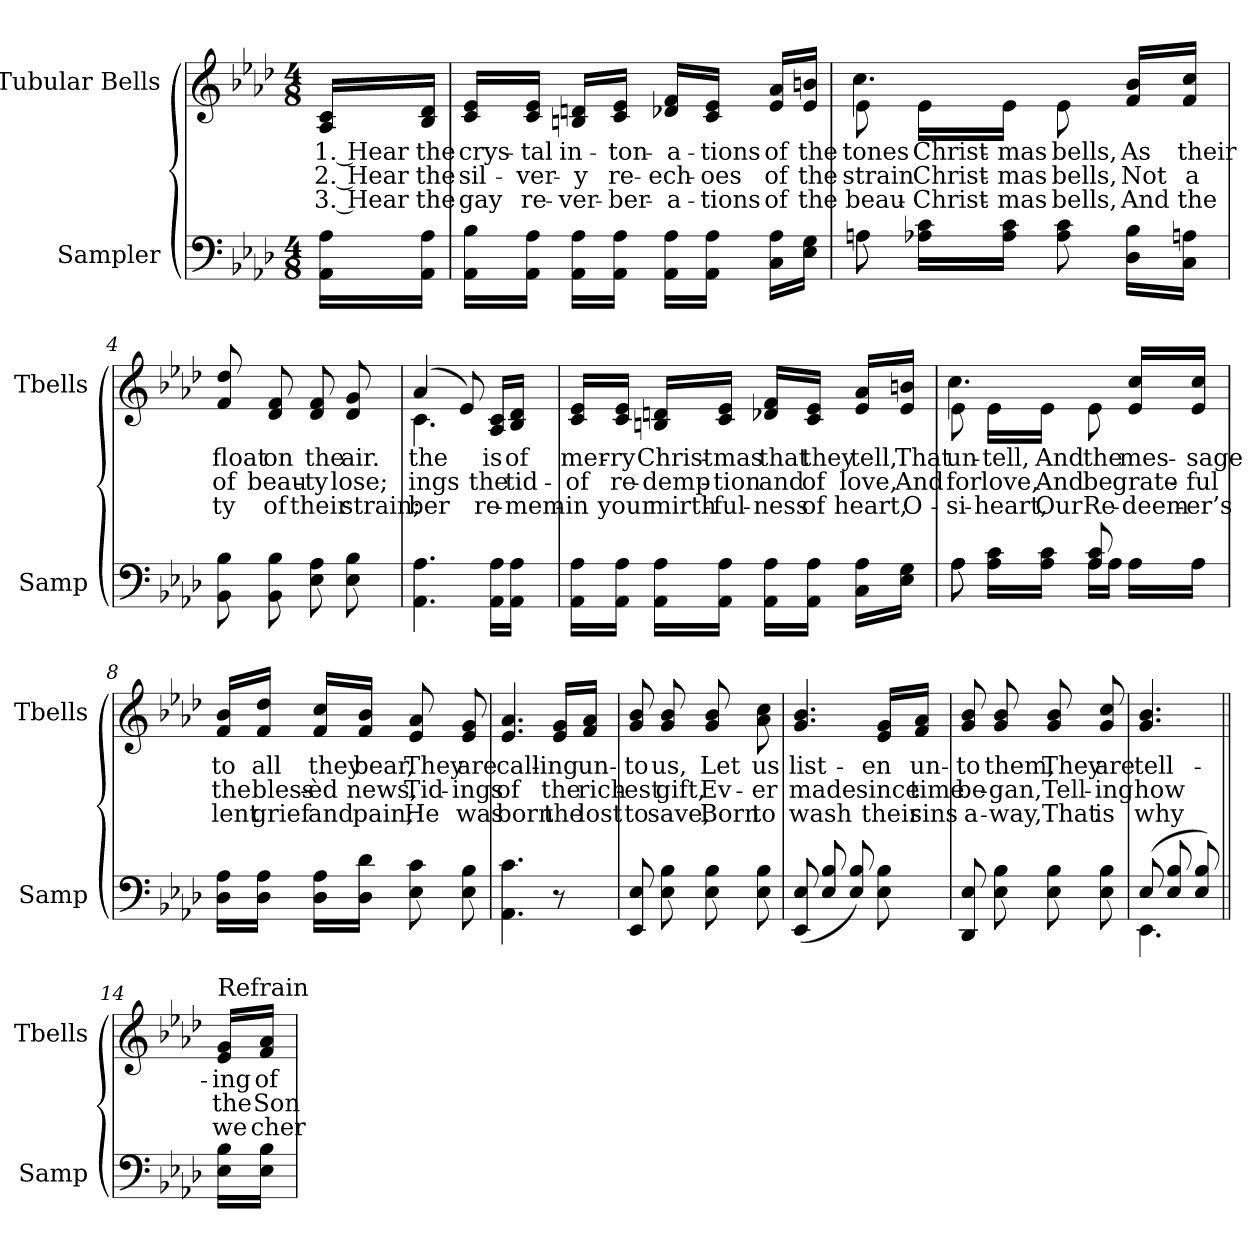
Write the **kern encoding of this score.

**kern	**kern	**text	**text	**text
*part2	*part1	*part1	*part1	*part1
*staff2	*staff1	*staff1	*staff1	*staff1
*I"Sampler	*I"Tubular Bells	*	*	*
*I'Samp	*I'Tbells	*	*	*
*clefF4	*clefG2	*	*	*
*k[b-e-a-d-]	*k[b-e-a-d-]	*	*	*
*A-:	*A-:	*	*	*
*M4/8	*M4/8	*	*	*
=1	=1	=1	=1	=1
16AA-\ 16A-\LL	16A-/ 16c/LL	1. Hear	2. Hear	3. Hear
16AA-\ 16A-\JJ	16B-/ 16d-/JJ	the	the	the
=2	=2	=2	=2	=2
16AA-\ 16B-\LL	16c/ 16e-/LL	crys-	sil-	gay
16AA-\ 16A-\JJ	16c/ 16e-/JJ	-tal	-ver-	re-
16AA-\ 16A-\LL	16Bn/ 16dn/LL	in-	-y	-ver-
16AA-\ 16A-\JJ	16c/ 16e-/JJ	-ton-	re-	-ber-
16AA-\ 16A-\LL	16d-X/ 16f/LL	-a-	-ech-	-a-
16AA-\ 16A-\JJ	16c/ 16e-/JJ	-tions	-oes	-tions
16C\ 16A-\LL	16e-/ 16a-/LL	of	of	of
16E-\ 16G\JJ	16e-/ 16b/JJ	the	the	the
=3	=3	=3	=3	=3
*^	*^	*	*	*
8A-\	8A	8e-\	4.cc	tones	strain	beau-
16A-\ 16c\LL	4.ryy	16e-\LL	.	Christ-	Christ-	Christ-
16A-\ 16c\JJ	.	16e-\JJ	.	-mas	-mas	-mas
8A- 8c	.	8e-\	.	bells,	bells,	bells,
16D-\ 16B-\LL	.	16f/ 16b-/LL	8ryy	As	Not	And
16C\ 16An\JJ	.	16f/ 16cc/JJ	.	their	a	the
*v	*v	*	*	*	*	*
*	*v	*v	*	*	*
=4	=4	=4	=4	=4
8BB- 8B-	8f 8dd-	float	of	-ty
8BB- 8B-	8d- 8f	on	beau-	of
8E- 8A-	8d- 8f	the	-ty	their
8E- 8B-	8d- 8g	air.	lose;	strain;
=5	=5	=5	=5	=5
*	*^	*	*	*
4.AA- 4.A-	(4a-/	4.c	the	-ings	-ber
.	8e-/)	.	.	.	.
16AA-\ 16A-\LL	16A-/ 16c/LL	8ryy	is	the	re-
16AA-\ 16A-\JJ	16B-/ 16d-/JJ	.	of	tid-	-mem-
*	*v	*v	*	*	*
=6	=6	=6	=6	=6
16AA-\ 16A-\LL	16c/ 16e-/LL	mer-	of	in
16AA-\ 16A-\JJ	16c/ 16e-/JJ	-ry	re-	your
16AA-\ 16A-\LL	16Bn/ 16dn/LL	Christ-	-demp-	mirth-
16AA-\ 16A-\JJ	16c/ 16e-/JJ	-mas	-tion	-ful-
16AA-\ 16A-\LL	16d-X/ 16f/LL	that	and	-ness
16AA-\ 16A-\JJ	16c/ 16e-/JJ	they	of	of
16C\ 16A-\LL	16e-/ 16a-/LL	tell,	love,	heart,
16E-\ 16G\JJ	16e-/ 16b/JJ	That	And	O-
=7	=7	=7	=7	=7
*^	*^	*	*	*
8A-\	8A-	8e-\	4.cc	un-	for	si-
16A-\ 16c\LL	8ryy	16e-\LL	.	tell,	love,	heart,
16A-\ 16c\JJ	.	16e-\JJ	.	And	And	Our
8A- 8c	16A-\LL	8e-\	.	the	be	Re-
.	16A-\JJ	.	.	.	.	.
16A-\LL	8ryy	16e-/ 16cc/LL	8ryy	mes-	grate-	-deem-
16A-\JJ	.	16e-/ 16cc/JJ	.	-sage	-ful	-er’s
*v	*v	*	*	*	*	*
*	*v	*v	*	*	*
=8	=8	=8	=8	=8
16D-\ 16A-\LL	16f/ 16b-/LL	-to	the	-lent
16D-\ 16A-\JJ	16f/ 16dd-/JJ	all	bless-	grief
16D-\ 16A-\LL	16f/ 16cc/LL	they	-èd	and
16D-\ 16d-\JJ	16f/ 16b-/JJ	bear,	news,	pain;
8E- 8c	8e- 8a-	They	Tid-	He
8E- 8B-	8e- 8g	are	-ings	was
=9	=9	=9	=9	=9
4.AA- 4.c	4.e- 4.a-	call-	of	born
8r	16e-/ 16g/LL	-ing	the	the
.	16f/ 16a-/JJ	un-	rich-	lost
=10	=10	=10	=10	=10
8EE- 8E-	8g 8b-	-to	-est	to
8E- 8B-	8g 8b-	us,	gift,	save,
8E- 8B-	8g 8b-	Let	Ev-	Born
8E- 8B-	8a- 8cc	us	-er	to
=11	=11	=11	=11	=11
(8EE-/ 8E-/	4.g 4.b-	list-	made	wash
8E-/ 8B-/	.	.	.	.
8E-/ 8B-/)	.	.	.	.
8E- 8B-	16e-/ 16g/LL	-en	since	their
.	16f/ 16a-/JJ	un-	time	sins
=12	=12	=12	=12	=12
8DD- 8E-	8g 8b-	-to	be-	a-
8E- 8B-	8g 8b-	them,	-gan,	-way,
8E- 8B-	8g 8b-	They	Tell-	That
8E- 8B-	8g 8cc	are	-ing	is
=13	=13	=13	=13	=13
*^	*	*	*	*
(8E-/	4.EE-	4.g 4.b-	tell-	how	why
8E-/ 8B-/	.	.	.	.	.
8E-/ 8B-/)	.	.	.	.	.
*v	*v	*	*	*	*
=14||	=14||	=14||	=14||	=14||
!	!LO:TX:t=Refrain	!	!	!
16E-\ 16B-\LL	16e-/ 16g/LL	-ing	the	we
16E-\ 16B-\JJ	16f/ 16a-/JJ	of	Son	cher-
=	=	=	=	=
*-	*-	*-	*-	*-
